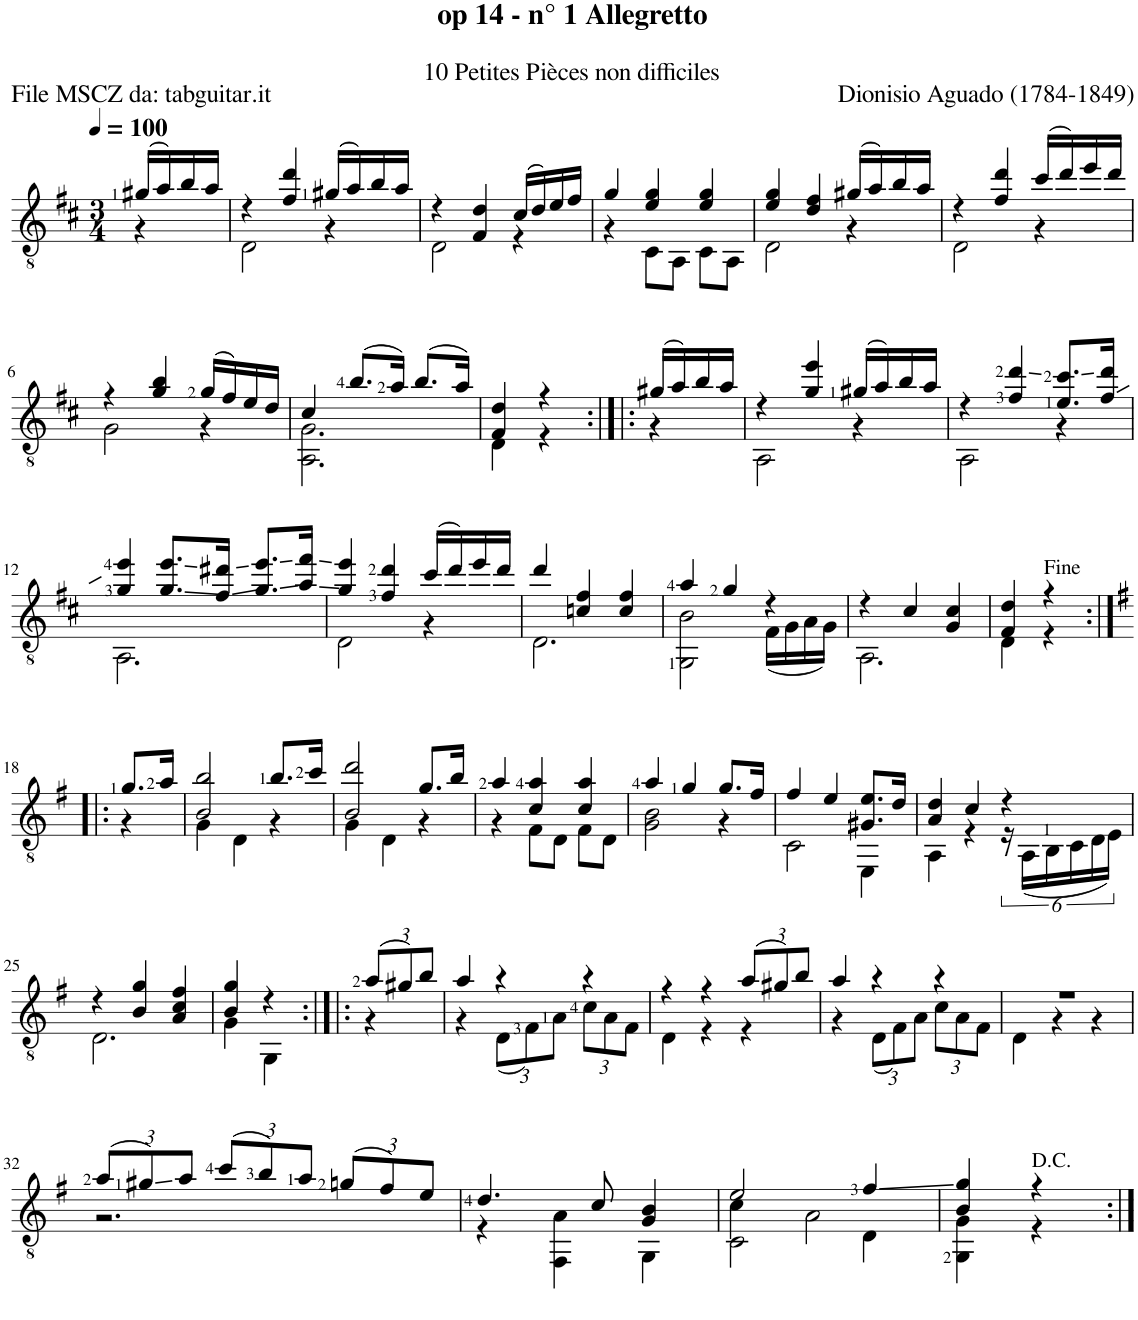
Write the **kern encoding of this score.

**kern
*part1
*staff1
*I"Guitar
*I'Guit.
*clefGv2
*k[f#c#]
*M3/4
*MM100
=
*^
(16g#X/LL	4r
16a/)	.
16b/	.
16a/JJ	.
=1	=1
4r	2D\
4f#/ 4dd/	.
(16g#X/LL	4r
16a/)	.
16b/	.
16a/JJ	.
=2	=2
4r	2D\
4F#/ 4d/	.
(16c#/LL	4r
16d/)	.
16e/	.
16f#/JJ	.
=3	=3
4g/	4r
4e/ 4g/	8C#\L
.	8AA\J
4e/ 4g/	8C#\L
.	8AA\J
=4	=4
4e/ 4g/	2D\
4d/ 4f#/	.
(16g#X/LL	4r
16a/)	.
16b/	.
16a/JJ	.
=5	=5
4r	2D\
4f#/ 4dd/	.
(16cc#/LL	4r
16dd/)	.
16ee/	.
16dd/JJ	.
!!LO:LB:g=z	!!
=6	=6
4r	2G\
4g/ 4b/	.
(16g/LL	4r
16f#/)	.
16e/	.
16d/JJ	.
=7	=7
4c#/	2.AA\ 2.G\
(8.b/L	.
16a/Jk)	.
(8.b/L	.
16a/Jk)	.
=8	=8
4F#/ 4d/	4D\
4r	4r
=9:|!|:	=9:|!|:
(16g#X/LL	4r
16a/)	.
16b/	.
16a/JJ	.
=10	=10
4r	2AA\
4g/ 4ee/	.
(16g#X/LL	4r
16a/)	.
16b/	.
16a/JJ	.
=11	=11
4r	2AA\
4f#/ 4dd/	.
8.e/ 8.cc#/L	4r
16f#/ 16dd/Jk	.
!!LO:LB:g=z	!!
=12	=12
4g/ 4ee/	2.AA\
8.g/ 8.ee/L	.
16f#/ 16dd#X/Jk	.
8.g/ 8.ee/L	.
16a/ 16ff#/Jk	.
=13	=13
4g/ 4ee/	2D\
4f#/ 4dd/	.
(16cc#/LL	4r
16dd/)	.
16ee/	.
16dd/JJ	.
=14	=14
4dd/	2.D\
4cn/ 4f#/	.
4c/ 4f#/	.
=15	=15
4a/	2GG\ 2B\
4g/	.
4r	(16F#\LL
.	16G\
.	16A\
.	16G\JJ)
=16	=16
4r	2.AA\
4c#/	.
4G/ 4c#/	.
=17	=17
4F#/ 4d/	4D\
4r	4r
!!LO:LB:g=z	!!
=18:|!|:	=18:|!|:
*k[f#]	*
8.g/L	4r
16a/Jk	.
=19	=19
2B/ 2b/	4G\
.	4D\
8.b/L	4r
16cc/Jk	.
=20	=20
2B/ 2dd/	4G\
.	4D\
8.g/L	4r
16b/Jk	.
=21	=21
4a/	4r
4c/ 4a/	8F#\L
.	8D\J
4c/ 4a/	8F#\L
.	8D\J
=22	=22
4a/	2G\ 2B\
4g/	.
8.g/L	4r
16f#/Jk	.
=23	=23
4f#/	2C\
4e/	.
8.G#X/ 8.e/L	4EE\
16d/Jk	.
=24	=24
4A/ 4d/	4AA\
4c/	4r
4r	24r
.	(24AA\LL
.	24BB\
.	24C\
.	24D\
.	24E\JJ)
!!LO:LB:g=z	!!
=25	=25
4r	2.D\
4B/ 4g/	.
4A/ 4c/ 4f#/	.
=26	=26
4B/ 4g/	4G\
4r	4GG\
=27:|!|:	=27:|!|:
*Xbrackettup	*
(12a/L	4r
12g#X/)	.
12b/J	.
=28	=28
4a/	4r
4r	(12D\L
.	12F#\)
.	12A\J
4r	12c\L
.	12A\
.	12F#\J
=29	=29
4r	4D\
4r	4r
(12a/L	4r
12g#X/)	.
12b/J	.
=30	=30
4a/	4r
4r	(12D\L
.	12F#\)
.	12A\J
4r	12c\L
.	12A\
.	12F#\J
=31	=31
2.r	4D\
.	4r
.	4r
!!LO:LB:g=z	!!
=32	=32
(12a/L	2.r
12g#X/)	.
12a/J	.
(12cc/L	.
12b/)	.
12a/J	.
(12gn/L	.
12f#/)	.
12e/J	.
=33	=33
4.d/	4r
.	4FF#\ 4A\
8c/	.
4G/ 4B/	4GG\
=34	=34
*	*^
2e/	4c\	2C\
.	2A\	.
4f#/	.	4D\
*	*v	*v
=35	=35
4B/ 4g/	4GG\ 4G\
4r	4r
*v	*v
=:|!
*-
